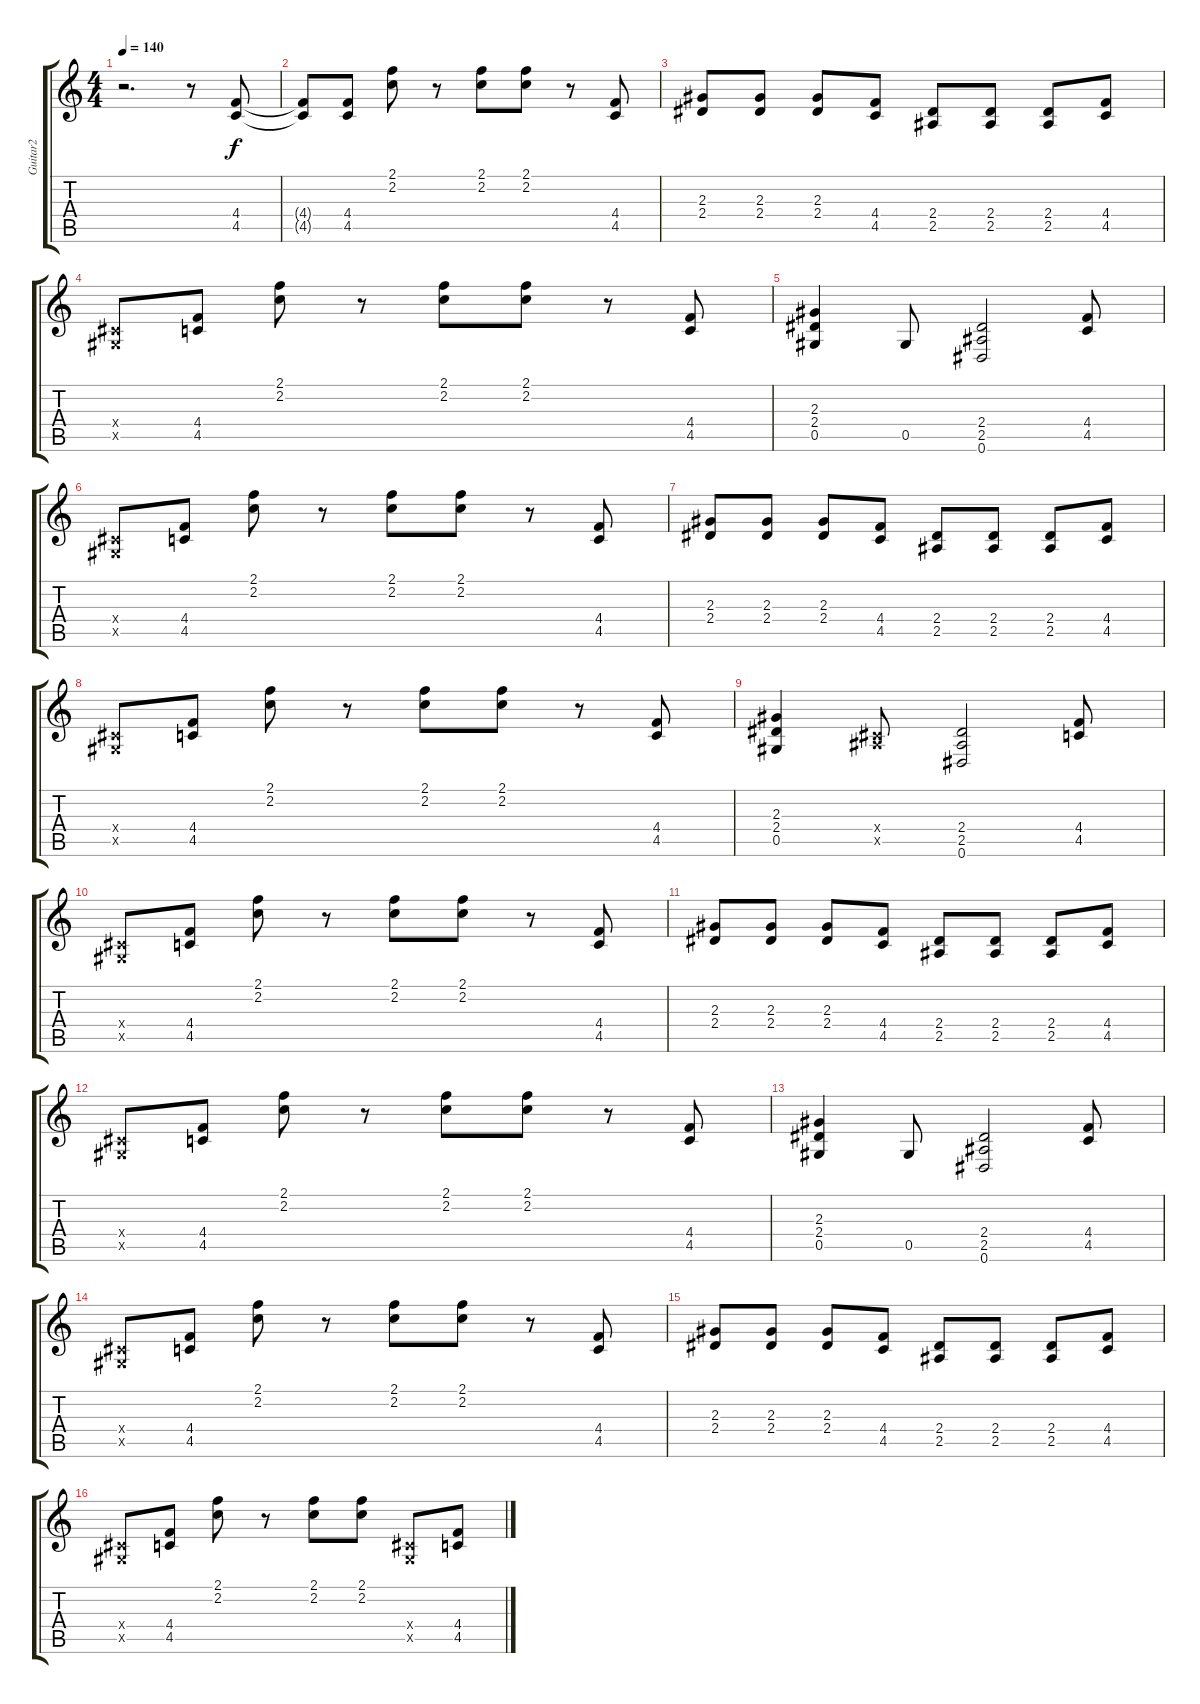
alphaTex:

\track ("Guitar2" "Guitar2") {instrument overdrivenguitar}
\staff {score tabs}
\tuning (Eb4 Bb3 Gb3 Db3 Ab2 Eb2) {hide}
\ts (4 4)
\tempo 140
\clef g2
\ks c
r.2{d dy f} r.8 (4.4 4.5).8 |
(4.4{t} 4.5{t}).8 (4.4 4.5).8 (2.1 2.2).8 r.8 (2.1 2.2).8 (2.1 2.2).8 r.8 (4.4 4.5).8 |
(2.3 2.4).8 (2.3 2.4).8 (2.3 2.4).8 (4.4 4.5).8 (2.4 2.5).8 (2.4 2.5).8 (2.4 2.5).8 (4.4 4.5).8 |
(0.4{x} 0.5{x}).8 (4.4 4.5).8 (2.1 2.2).8 r.8 (2.1 2.2).8 (2.1 2.2).8 r.8 (4.4 4.5).8 |
(2.3 2.4 0.5).4 0.5.8 (2.4 2.5 0.6).2 (4.4 4.5).8 |
(0.4{x} 0.5{x}).8 (4.4 4.5).8 (2.1 2.2).8 r.8 (2.1 2.2).8 (2.1 2.2).8 r.8 (4.4 4.5).8 |
(2.3 2.4).8 (2.3 2.4).8 (2.3 2.4).8 (4.4 4.5).8 (2.4 2.5).8 (2.4 2.5).8 (2.4 2.5).8 (4.4 4.5).8 |
(0.4{x} 0.5{x}).8 (4.4 4.5).8 (2.1 2.2).8 r.8 (2.1 2.2).8 (2.1 2.2).8 r.8 (4.4 4.5).8 |
(2.3 2.4 0.5).4 (0.4{x} 2.5{x}).8 (2.4 2.5 0.6).2 (4.4 4.5).8 |
(0.4{x} 0.5{x}).8 (4.4 4.5).8 (2.1 2.2).8 r.8 (2.1 2.2).8 (2.1 2.2).8 r.8 (4.4 4.5).8 |
(2.3 2.4).8 (2.3 2.4).8 (2.3 2.4).8 (4.4 4.5).8 (2.4 2.5).8 (2.4 2.5).8 (2.4 2.5).8 (4.4 4.5).8 |
(0.4{x} 0.5{x}).8 (4.4 4.5).8 (2.1 2.2).8 r.8 (2.1 2.2).8 (2.1 2.2).8 r.8 (4.4 4.5).8 |
(2.3 2.4 0.5).4 0.5.8 (2.4 2.5 0.6).2 (4.4 4.5).8 |
(0.4{x} 0.5{x}).8 (4.4 4.5).8 (2.1 2.2).8 r.8 (2.1 2.2).8 (2.1 2.2).8 r.8 (4.4 4.5).8 |
(2.3 2.4).8 (2.3 2.4).8 (2.3 2.4).8 (4.4 4.5).8 (2.4 2.5).8 (2.4 2.5).8 (2.4 2.5).8 (4.4 4.5).8 |
(0.4{x} 0.5{x}).8 (4.4 4.5).8 (2.1 2.2).8 r.8 (2.1 2.2).8 (2.1 2.2).8 (0.4{x} 0.5{x}).8 (4.4 4.5).8
